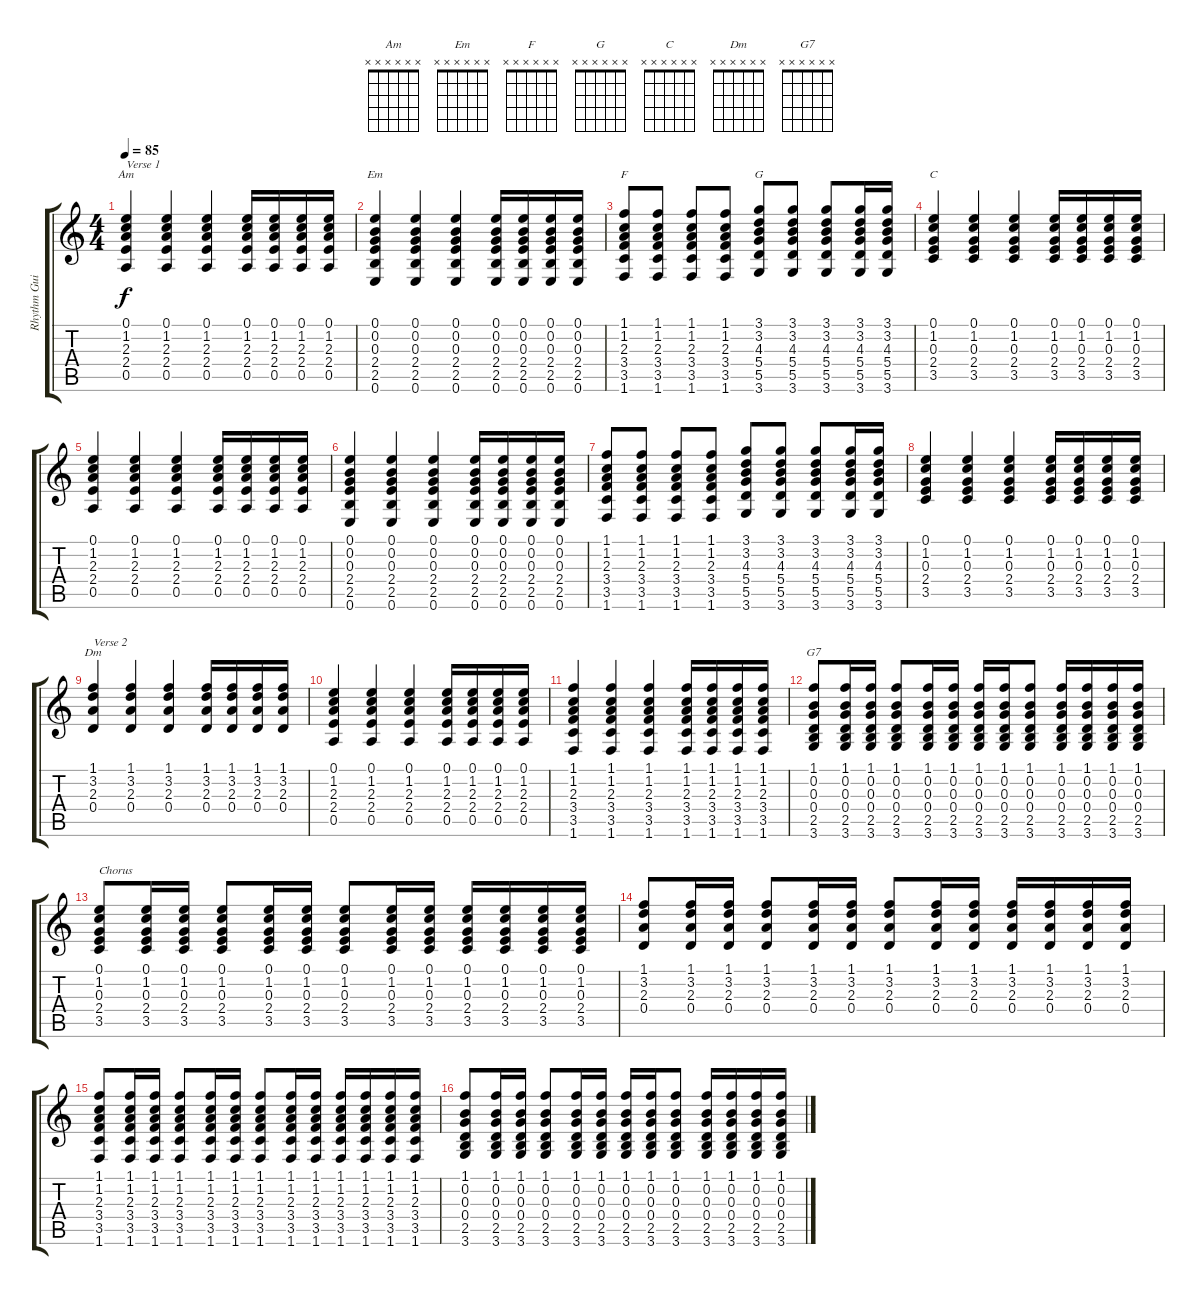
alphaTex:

\track ("Rhythm Guitar" "Rhythm Gui") {instrument acousticguitarsteel}
\staff {score tabs}
\tuning (E4 B3 G3 D3 A2 E2) {hide}
\chord ("Am" x x x x x x)
\chord ("Em" x x x x x x)
\chord ("F" x x x x x x)
\chord ("G" x x x x x x)
\chord ("C" x x x x x x)
\chord ("Dm" x x x x x x)
\chord ("G7" x x x x x x)
\ts (4 4)
\tempo 85
\clef g2
\ks c
(0.1 1.2 2.3 2.4 0.5).4{ch "Am" txt "Verse 1" dy f} (0.1 1.2 2.3 2.4 0.5).4 (0.1 1.2 2.3 2.4 0.5).4 (0.1 1.2 2.3 2.4 0.5).16 (0.1 1.2 2.3 2.4 0.5).16 (0.1 1.2 2.3 2.4 0.5).16 (0.1 1.2 2.3 2.4 0.5).16 |
(0.1 0.2 0.3 2.4 2.5 0.6).4{ch "Em"} (0.1 0.2 0.3 2.4 2.5 0.6).4 (0.1 0.2 0.3 2.4 2.5 0.6).4 (0.1 0.2 0.3 2.4 2.5 0.6).16 (0.1 0.2 0.3 2.4 2.5 0.6).16 (0.1 0.2 0.3 2.4 2.5 0.6).16 (0.1 0.2 0.3 2.4 2.5 0.6).16 |
(1.1 1.2 2.3 3.4 3.5 1.6).8{ch "F"} (1.1 1.2 2.3 3.4 3.5 1.6).8 (1.1 1.2 2.3 3.4 3.5 1.6).8 (1.1 1.2 2.3 3.4 3.5 1.6).8 (3.1 3.2 4.3 5.4 5.5 3.6).8{ch "G"} (3.1 3.2 4.3 5.4 5.5 3.6).8 (3.1 3.2 4.3 5.4 5.5 3.6).8 (3.1 3.2 4.3 5.4 5.5 3.6).16 (3.1 3.2 4.3 5.4 5.5 3.6).16 |
(0.1 1.2 0.3 2.4 3.5).4{ch "C"} (0.1 1.2 0.3 2.4 3.5).4 (0.1 1.2 0.3 2.4 3.5).4 (0.1 1.2 0.3 2.4 3.5).16 (0.1 1.2 0.3 2.4 3.5).16 (0.1 1.2 0.3 2.4 3.5).16 (0.1 1.2 0.3 2.4 3.5).16 |
(0.1 1.2 2.3 2.4 0.5).4 (0.1 1.2 2.3 2.4 0.5).4 (0.1 1.2 2.3 2.4 0.5).4 (0.1 1.2 2.3 2.4 0.5).16 (0.1 1.2 2.3 2.4 0.5).16 (0.1 1.2 2.3 2.4 0.5).16 (0.1 1.2 2.3 2.4 0.5).16 |
(0.1 0.2 0.3 2.4 2.5 0.6).4 (0.1 0.2 0.3 2.4 2.5 0.6).4 (0.1 0.2 0.3 2.4 2.5 0.6).4 (0.1 0.2 0.3 2.4 2.5 0.6).16 (0.1 0.2 0.3 2.4 2.5 0.6).16 (0.1 0.2 0.3 2.4 2.5 0.6).16 (0.1 0.2 0.3 2.4 2.5 0.6).16 |
(1.1 1.2 2.3 3.4 3.5 1.6).8 (1.1 1.2 2.3 3.4 3.5 1.6).8 (1.1 1.2 2.3 3.4 3.5 1.6).8 (1.1 1.2 2.3 3.4 3.5 1.6).8 (3.1 3.2 4.3 5.4 5.5 3.6).8 (3.1 3.2 4.3 5.4 5.5 3.6).8 (3.1 3.2 4.3 5.4 5.5 3.6).8 (3.1 3.2 4.3 5.4 5.5 3.6).16 (3.1 3.2 4.3 5.4 5.5 3.6).16 |
(0.1 1.2 0.3 2.4 3.5).4 (0.1 1.2 0.3 2.4 3.5).4 (0.1 1.2 0.3 2.4 3.5).4 (0.1 1.2 0.3 2.4 3.5).16 (0.1 1.2 0.3 2.4 3.5).16 (0.1 1.2 0.3 2.4 3.5).16 (0.1 1.2 0.3 2.4 3.5).16 |
(1.1 3.2 2.3 0.4).4{ch "Dm" txt "Verse 2"} (1.1 3.2 2.3 0.4).4 (1.1 3.2 2.3 0.4).4 (1.1 3.2 2.3 0.4).16 (1.1 3.2 2.3 0.4).16 (1.1 3.2 2.3 0.4).16 (1.1 3.2 2.3 0.4).16 |
(0.1 1.2 2.3 2.4 0.5).4 (0.1 1.2 2.3 2.4 0.5).4 (0.1 1.2 2.3 2.4 0.5).4 (0.1 1.2 2.3 2.4 0.5).16 (0.1 1.2 2.3 2.4 0.5).16 (0.1 1.2 2.3 2.4 0.5).16 (0.1 1.2 2.3 2.4 0.5).16 |
(1.1 1.2 2.3 3.4 3.5 1.6).4 (1.1 1.2 2.3 3.4 3.5 1.6).4 (1.1 1.2 2.3 3.4 3.5 1.6).4 (1.1 1.2 2.3 3.4 3.5 1.6).16 (1.1 1.2 2.3 3.4 3.5 1.6).16 (1.1 1.2 2.3 3.4 3.5 1.6).16 (1.1 1.2 2.3 3.4 3.5 1.6).16 |
(1.1 0.2 0.3 0.4 2.5 3.6).8{ch "G7"} (1.1 0.2 0.3 0.4 2.5 3.6).16 (1.1 0.2 0.3 0.4 2.5 3.6).16 (1.1 0.2 0.3 0.4 2.5 3.6).8 (1.1 0.2 0.3 0.4 2.5 3.6).16 (1.1 0.2 0.3 0.4 2.5 3.6).16 (1.1 0.2 0.3 0.4 2.5 3.6).16 (1.1 0.2 0.3 0.4 2.5 3.6).16 (1.1 0.2 0.3 0.4 2.5 3.6).8 (1.1 0.2 0.3 0.4 2.5 3.6).16 (1.1 0.2 0.3 0.4 2.5 3.6).16 (1.1 0.2 0.3 0.4 2.5 3.6).16 (1.1 0.2 0.3 0.4 2.5 3.6).16 |
(0.1 1.2 0.3 2.4 3.5).8{txt "Chorus"} (0.1 1.2 0.3 2.4 3.5).16 (0.1 1.2 0.3 2.4 3.5).16 (0.1 1.2 0.3 2.4 3.5).8 (0.1 1.2 0.3 2.4 3.5).16 (0.1 1.2 0.3 2.4 3.5).16 (0.1 1.2 0.3 2.4 3.5).8 (0.1 1.2 0.3 2.4 3.5).16 (0.1 1.2 0.3 2.4 3.5).16 (0.1 1.2 0.3 2.4 3.5).16 (0.1 1.2 0.3 2.4 3.5).16 (0.1 1.2 0.3 2.4 3.5).16 (0.1 1.2 0.3 2.4 3.5).16 |
(1.1 3.2 2.3 0.4).8 (1.1 3.2 2.3 0.4).16 (1.1 3.2 2.3 0.4).16 (1.1 3.2 2.3 0.4).8 (1.1 3.2 2.3 0.4).16 (1.1 3.2 2.3 0.4).16 (1.1 3.2 2.3 0.4).8 (1.1 3.2 2.3 0.4).16 (1.1 3.2 2.3 0.4).16 (1.1 3.2 2.3 0.4).16 (1.1 3.2 2.3 0.4).16 (1.1 3.2 2.3 0.4).16 (1.1 3.2 2.3 0.4).16 |
(1.1 1.2 2.3 3.4 3.5 1.6).8 (1.1 1.2 2.3 3.4 3.5 1.6).16 (1.1 1.2 2.3 3.4 3.5 1.6).16 (1.1 1.2 2.3 3.4 3.5 1.6).8 (1.1 1.2 2.3 3.4 3.5 1.6).16 (1.1 1.2 2.3 3.4 3.5 1.6).16 (1.1 1.2 2.3 3.4 3.5 1.6).8 (1.1 1.2 2.3 3.4 3.5 1.6).16 (1.1 1.2 2.3 3.4 3.5 1.6).16 (1.1 1.2 2.3 3.4 3.5 1.6).16 (1.1 1.2 2.3 3.4 3.5 1.6).16 (1.1 1.2 2.3 3.4 3.5 1.6).16 (1.1 1.2 2.3 3.4 3.5 1.6).16 |
(1.1 0.2 0.3 0.4 2.5 3.6).8 (1.1 0.2 0.3 0.4 2.5 3.6).16 (1.1 0.2 0.3 0.4 2.5 3.6).16 (1.1 0.2 0.3 0.4 2.5 3.6).8 (1.1 0.2 0.3 0.4 2.5 3.6).16 (1.1 0.2 0.3 0.4 2.5 3.6).16 (1.1 0.2 0.3 0.4 2.5 3.6).16 (1.1 0.2 0.3 0.4 2.5 3.6).16 (1.1 0.2 0.3 0.4 2.5 3.6).8 (1.1 0.2 0.3 0.4 2.5 3.6).16 (1.1 0.2 0.3 0.4 2.5 3.6).16 (1.1 0.2 0.3 0.4 2.5 3.6).16 (1.1 0.2 0.3 0.4 2.5 3.6).16
